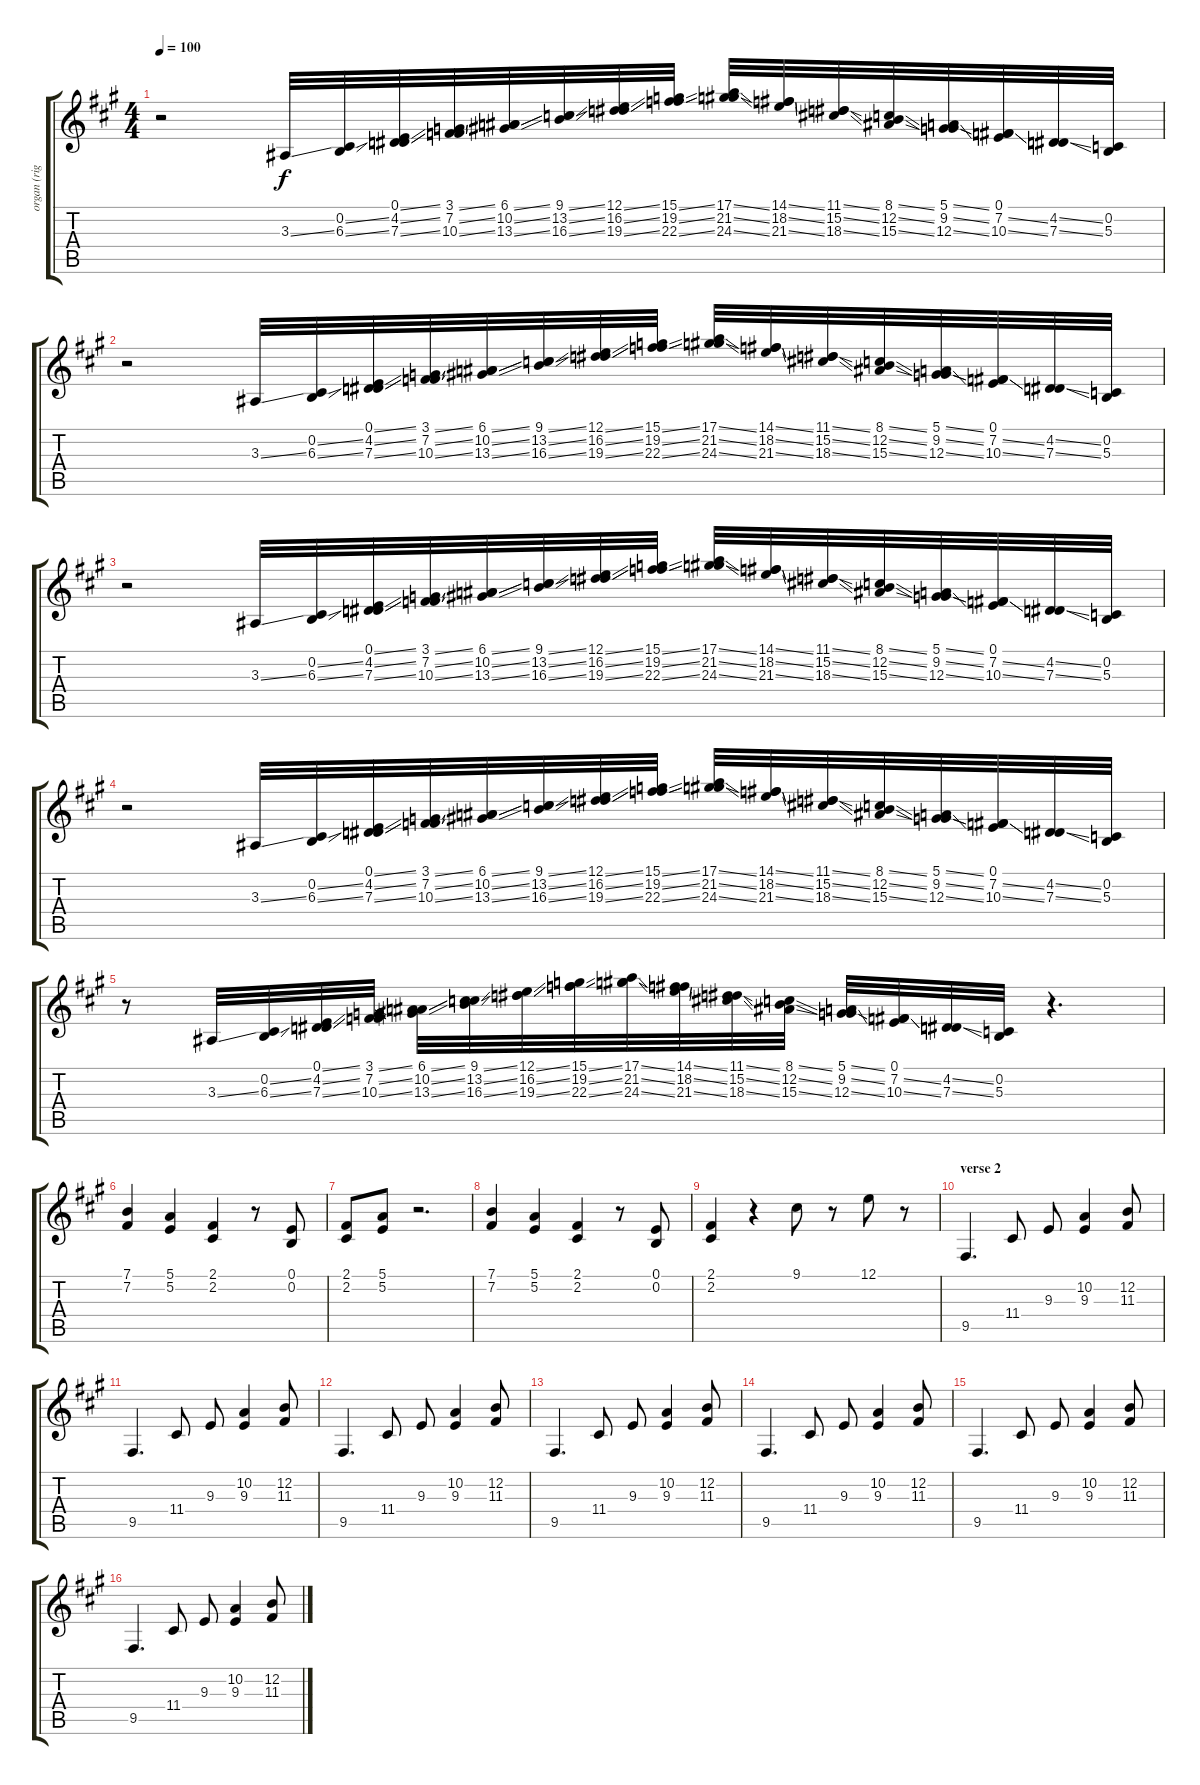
\track ("organ (right hand)" "organ (rig") {instrument rockorgan}
\staff {score tabs}
\tuning (E4 B3 G3 D3 A2 E2) {hide}
\ts (4 4)
\tempo 100
\clef g2
\ks a
r.2{dy f} 3.3{ss}.32 (0.2{ss} 6.3{ss}).32 (0.1{ss} 4.2{ss} 7.3{ss}).32 (3.1{ss} 7.2{ss} 10.3{ss}).32 (6.1{ss} 10.2{ss} 13.3{ss}).32 (9.1{ss} 13.2{ss} 16.3{ss}).32 (12.1{ss} 16.2{ss} 19.3{ss}).32 (15.1{ss} 19.2{ss} 22.3{ss}).32 (17.1{ss} 21.2{ss} 24.3{ss}).32 (14.1{ss} 18.2{ss} 21.3{ss}).32 (11.1{ss} 15.2{ss} 18.3{ss}).32 (8.1{ss} 12.2{ss} 15.3{ss}).32 (5.1{ss} 9.2{ss} 12.3{ss}).32 (0.1 7.2{ss} 10.3{ss}).32 (4.2{ss} 7.3{ss}).32 (0.2 5.3).32 |
r.2 3.3{ss}.32 (0.2{ss} 6.3{ss}).32 (0.1{ss} 4.2{ss} 7.3{ss}).32 (3.1{ss} 7.2{ss} 10.3{ss}).32 (6.1{ss} 10.2{ss} 13.3{ss}).32 (9.1{ss} 13.2{ss} 16.3{ss}).32 (12.1{ss} 16.2{ss} 19.3{ss}).32 (15.1{ss} 19.2{ss} 22.3{ss}).32 (17.1{ss} 21.2{ss} 24.3{ss}).32 (14.1{ss} 18.2{ss} 21.3{ss}).32 (11.1{ss} 15.2{ss} 18.3{ss}).32 (8.1{ss} 12.2{ss} 15.3{ss}).32 (5.1{ss} 9.2{ss} 12.3{ss}).32 (0.1 7.2{ss} 10.3{ss}).32 (4.2{ss} 7.3{ss}).32 (0.2 5.3).32 |
r.2 3.3{ss}.32 (0.2{ss} 6.3{ss}).32 (0.1{ss} 4.2{ss} 7.3{ss}).32 (3.1{ss} 7.2{ss} 10.3{ss}).32 (6.1{ss} 10.2{ss} 13.3{ss}).32 (9.1{ss} 13.2{ss} 16.3{ss}).32 (12.1{ss} 16.2{ss} 19.3{ss}).32 (15.1{ss} 19.2{ss} 22.3{ss}).32 (17.1{ss} 21.2{ss} 24.3{ss}).32 (14.1{ss} 18.2{ss} 21.3{ss}).32 (11.1{ss} 15.2{ss} 18.3{ss}).32 (8.1{ss} 12.2{ss} 15.3{ss}).32 (5.1{ss} 9.2{ss} 12.3{ss}).32 (0.1 7.2{ss} 10.3{ss}).32 (4.2{ss} 7.3{ss}).32 (0.2 5.3).32 |
r.2 3.3{ss}.32 (0.2{ss} 6.3{ss}).32 (0.1{ss} 4.2{ss} 7.3{ss}).32 (3.1{ss} 7.2{ss} 10.3{ss}).32 (6.1{ss} 10.2{ss} 13.3{ss}).32 (9.1{ss} 13.2{ss} 16.3{ss}).32 (12.1{ss} 16.2{ss} 19.3{ss}).32 (15.1{ss} 19.2{ss} 22.3{ss}).32 (17.1{ss} 21.2{ss} 24.3{ss}).32 (14.1{ss} 18.2{ss} 21.3{ss}).32 (11.1{ss} 15.2{ss} 18.3{ss}).32 (8.1{ss} 12.2{ss} 15.3{ss}).32 (5.1{ss} 9.2{ss} 12.3{ss}).32 (0.1 7.2{ss} 10.3{ss}).32 (4.2{ss} 7.3{ss}).32 (0.2 5.3).32 |
r.8 3.3{ss}.32 (0.2{ss} 6.3{ss}).32 (0.1{ss} 4.2{ss} 7.3{ss}).32 (3.1{ss} 7.2{ss} 10.3{ss}).32 (6.1{ss} 10.2{ss} 13.3{ss}).32 (9.1{ss} 13.2{ss} 16.3{ss}).32 (12.1{ss} 16.2{ss} 19.3{ss}).32 (15.1{ss} 19.2{ss} 22.3{ss}).32 (17.1{ss} 21.2{ss} 24.3{ss}).32 (14.1{ss} 18.2{ss} 21.3{ss}).32 (11.1{ss} 15.2{ss} 18.3{ss}).32 (8.1{ss} 12.2{ss} 15.3{ss}).32 (5.1{ss} 9.2{ss} 12.3{ss}).32 (0.1 7.2{ss} 10.3{ss}).32 (4.2{ss} 7.3{ss}).32 (0.2 5.3).32 r.4{d} |
(7.1 7.2).4 (5.1 5.2).4 (2.1 2.2).4 r.8 (0.1 0.2).8 |
(2.1 2.2).8 (5.1 5.2).8 r.2{d} |
(7.1 7.2).4 (5.1 5.2).4 (2.1 2.2).4 r.8 (0.1 0.2).8 |
(2.1 2.2).4 r.4 9.1.8 r.8 12.1.8 r.8 |
\section ("" "verse 2")
9.5.4{d} 11.4.8 9.3.8 (10.2 9.3).4 (12.2 11.3).8 |
9.5.4{d} 11.4.8 9.3.8 (10.2 9.3).4 (12.2 11.3).8 |
9.5.4{d} 11.4.8 9.3.8 (10.2 9.3).4 (12.2 11.3).8 |
9.5.4{d} 11.4.8 9.3.8 (10.2 9.3).4 (12.2 11.3).8 |
9.5.4{d} 11.4.8 9.3.8 (10.2 9.3).4 (12.2 11.3).8 |
9.5.4{d} 11.4.8 9.3.8 (10.2 9.3).4 (12.2 11.3).8 |
9.5.4{d} 11.4.8 9.3.8 (10.2 9.3).4 (12.2 11.3).8
